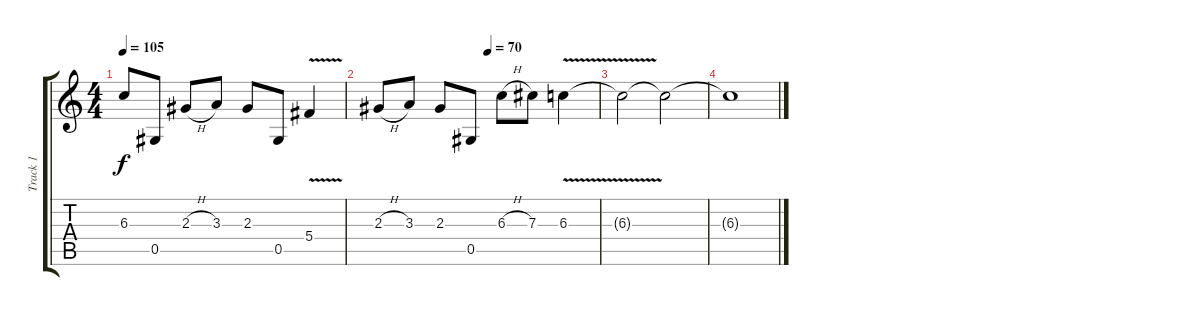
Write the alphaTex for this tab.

\track ("Track 1" "Track 1") {instrument overdrivenguitar}
\staff {score tabs}
\tuning (Eb4 Bb3 Gb3 Db3 Ab2 Eb2) {hide}
\ts (4 4)
\tempo 105
\clef g2
\ks c
6.3{t}.8{dy f} 0.5.8 2.3{h}.8 3.3.8 2.3.8 0.5.8 5.4{v}.4 |
\tempo (70 0.5)
2.3{h}.8 3.3.8 2.3.8 0.5.8 6.3{h}.8 7.3.8 6.3{v}.4 |
6.3{t}.2 6.3{t}.2{volume 0} |
6.3{t}.1
